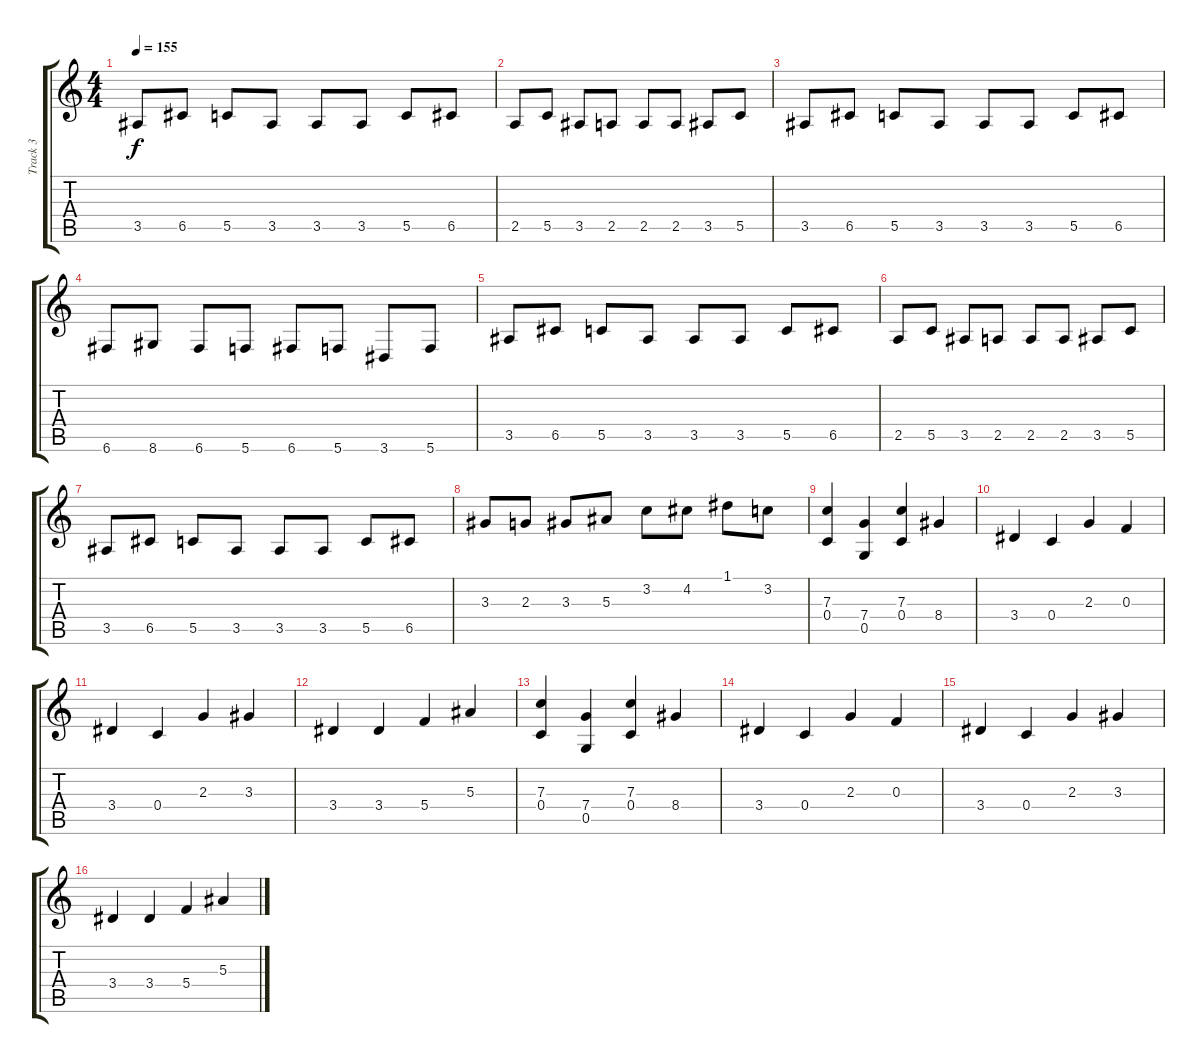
\track ("Track 3" "Track 3") {instrument distortionguitar}
\staff {score tabs}
\tuning (D4 A3 F3 C3 G2 C2) {hide}
\ts (4 4)
\tempo 155
\clef g2
\ks c
3.5.8{dy f} 6.5.8 5.5.8 3.5.8 3.5.8 3.5.8 5.5.8 6.5.8 |
2.5.8 5.5.8 3.5.8 2.5.8 2.5.8 2.5.8 3.5.8 5.5.8 |
3.5.8 6.5.8 5.5.8 3.5.8 3.5.8 3.5.8 5.5.8 6.5.8 |
6.6.8 8.6.8 6.6.8 5.6.8 6.6.8 5.6.8 3.6.8 5.6.8 |
3.5.8 6.5.8 5.5.8 3.5.8 3.5.8 3.5.8 5.5.8 6.5.8 |
2.5.8 5.5.8 3.5.8 2.5.8 2.5.8 2.5.8 3.5.8 5.5.8 |
3.5.8 6.5.8 5.5.8 3.5.8 3.5.8 3.5.8 5.5.8 6.5.8 |
3.3.8 2.3.8 3.3.8 5.3.8 3.2.8 4.2.8 1.1.8 3.2.8 |
(7.3 0.4).4 (7.4 0.5).4 (7.3 0.4).4 8.4.4 |
3.4.4 0.4.4 2.3.4 0.3.4 |
3.4.4 0.4.4 2.3.4 3.3.4 |
3.4.4 3.4.4 5.4.4 5.3.4 |
(7.3 0.4).4 (7.4 0.5).4 (7.3 0.4).4 8.4.4 |
3.4.4 0.4.4 2.3.4 0.3.4 |
3.4.4 0.4.4 2.3.4 3.3.4 |
3.4.4 3.4.4 5.4.4 5.3.4
